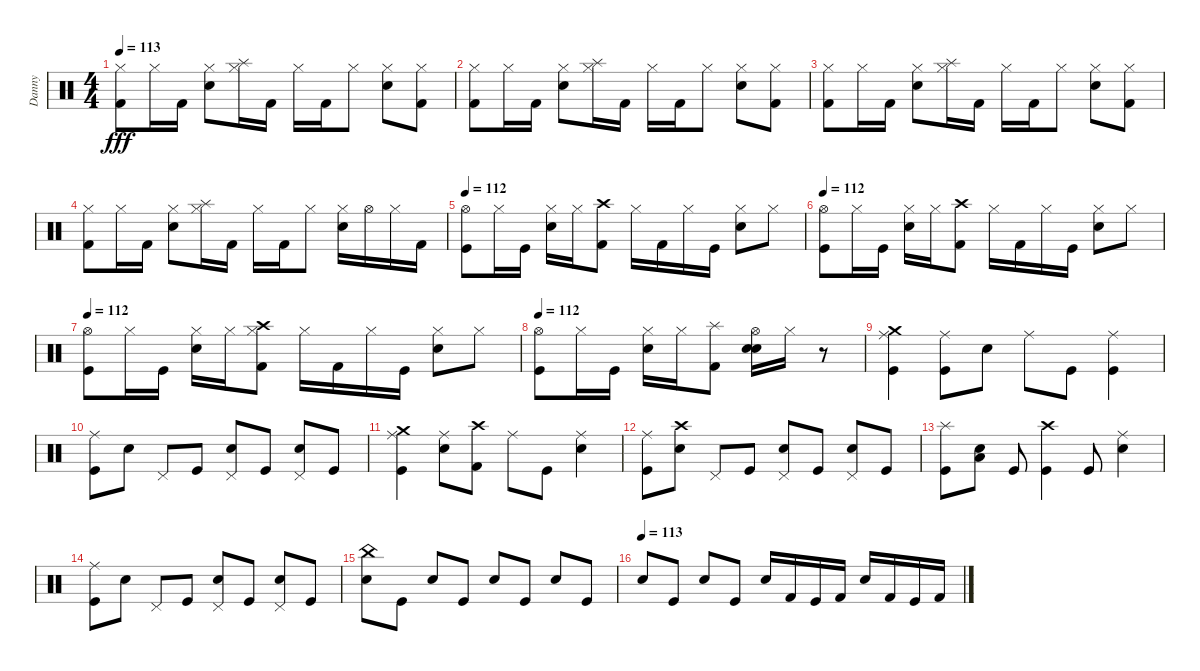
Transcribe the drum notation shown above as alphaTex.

\track ("Danny" "Danny") {instrument percussion}
\staff {score}
\articulation defaults
\ts (4 4)
\tempo 113
\clef neutral
\ks c
("Kick (hit) 2" "Hi-Hat (closed)").8{dy fff} "Hi-Hat (closed)".16 "Kick (hit) 2".16 ("Snare (hit) 2" "Hi-Hat (closed)").8 ("Splash (hit)" "Hi-Hat (closed)").16 "Kick (hit) 2".16 "Hi-Hat (closed)".16 "Kick (hit) 2".16 "Hi-Hat (closed)".8 ("Snare (hit) 2" "Hi-Hat (closed)").8 ("Kick (hit) 2" "Hi-Hat (closed)").8 |
("Kick (hit) 2" "Hi-Hat (closed)").8 "Hi-Hat (closed)".16 "Kick (hit) 2".16 ("Snare (hit) 2" "Hi-Hat (closed)").8 ("Splash (hit)" "Hi-Hat (closed)").16 "Kick (hit) 2".16 "Hi-Hat (closed)".16 "Kick (hit) 2".16 "Hi-Hat (closed)".8 ("Snare (hit) 2" "Hi-Hat (closed)").8 ("Kick (hit) 2" "Hi-Hat (closed)").8 |
("Kick (hit) 2" "Hi-Hat (closed)").8 "Hi-Hat (closed)".16 "Kick (hit) 2".16 ("Snare (hit) 2" "Hi-Hat (closed)").8 ("Splash (hit)" "Hi-Hat (closed)").16 "Kick (hit) 2".16 "Hi-Hat (closed)".16 "Kick (hit) 2".16 "Hi-Hat (closed)".8 ("Snare (hit) 2" "Hi-Hat (closed)").8 ("Kick (hit) 2" "Hi-Hat (closed)").8 |
("Kick (hit) 2" "Hi-Hat (closed)").8 "Hi-Hat (closed)".16 "Kick (hit) 2".16 ("Snare (hit) 2" "Hi-Hat (closed)").8 ("Splash (hit)" "Hi-Hat (closed)").16 "Kick (hit) 2".16 "Hi-Hat (closed)".16 "Kick (hit) 2".16 "Hi-Hat (closed)".8 ("Snare (hit) 2" "Hi-Hat (closed)").16 "Hi-Hat (open)".16 "Hi-Hat (closed)".16 "Kick (hit) 2".16 |
\tempo 112
("Hi-Hat (open)" "Kick (hit)").8 "Hi-Hat (closed)".16 "Kick (hit)".16 ("Hi-Hat (closed)" "Snare (hit) 2").16 "Hi-Hat (closed)".16 ("Kick (hit) 2" "Crash high (hit)").8 "Hi-Hat (closed)".16 "Kick (hit) 2".16 "Hi-Hat (closed)".16 "Kick (hit)".16 ("Snare (hit) 2" "Hi-Hat (closed)").8 "Hi-Hat (closed)".8 |
\tempo 112
("Hi-Hat (open)" "Kick (hit)").8 "Hi-Hat (closed)".16 "Kick (hit)".16 ("Hi-Hat (closed)" "Snare (hit) 2").16 "Hi-Hat (closed)".16 ("Kick (hit) 2" "Crash high (hit)").8 "Hi-Hat (closed)".16 "Kick (hit) 2".16 "Hi-Hat (closed)".16 "Kick (hit)".16 ("Snare (hit) 2" "Hi-Hat (closed)").8 "Hi-Hat (closed)".8 |
\tempo 112
("Hi-Hat (open)" "Kick (hit)").8 "Hi-Hat (closed)".16 "Kick (hit)".16 ("Hi-Hat (closed)" "Snare (hit) 2").16 "Hi-Hat (closed)".16 ("Crash high (hit)" "Hi-Hat (closed)" "Kick (hit) 2").8 "Hi-Hat (closed)".16 "Kick (hit) 2".16 "Hi-Hat (closed)".16 "Kick (hit)".16 ("Snare (hit) 2" "Hi-Hat (closed)").8 "Hi-Hat (closed)".8 |
\tempo 112
("Hi-Hat (open)" "Kick (hit)").8 "Hi-Hat (closed)".16 "Kick (hit)".16 ("Hi-Hat (closed)" "Snare (hit) 2").16 "Hi-Hat (closed)".16 ("Splash (hit)" "Kick (hit) 2").8 ("Snare (hit) 2" "Hi-Hat (open)" "Snare (hit) 2").16 "Hi-Hat (closed)".16 r.8 |
("Ride (middle)" "Crash medium (hit)" "Kick (hit)").4 ("Ride (middle)" "Kick (hit)").8 "Snare (hit) 2".8 "Ride (middle)".8 "Kick (hit)".8 ("Ride (middle)" "Kick (hit)").4 |
("Ride (middle)" "Kick (hit)").8 "Snare (hit) 2".8 "Pedal Hi-Hat (hit)".8 "Kick (hit)".8 ("Pedal Hi-Hat (hit)" "Snare (hit) 2").8 "Kick (hit)".8 ("Pedal Hi-Hat (hit)" "Snare (hit) 2").8 "Kick (hit)".8 |
("Ride (middle)" "Crash medium (hit)" "Kick (hit)").4 ("Ride (middle)" "Snare (hit) 2").8 ("Crash high (hit)" "Kick (hit) 2").8 "Ride (middle)".8 "Kick (hit)".8 ("Ride (middle)" "Snare (hit) 2").4 |
("Ride (middle)" "Kick (hit)").8 ("Crash high (hit)" "Snare (hit) 2").8 "Pedal Hi-Hat (hit)".8 "Kick (hit)".8 ("Pedal Hi-Hat (hit)" "Snare (hit) 2").8 "Kick (hit)".8 ("Pedal Hi-Hat (hit)" "Snare (hit) 2").8 "Kick (hit)".8 |
("Splash (hit)" "Kick (hit)").8 ("Low Tom (hit)" "Snare (hit) 2").8 "Kick (hit)".8 ("Kick (hit)" "Crash high (hit)").4 "Kick (hit)".8 ("Ride (middle)" "Snare (hit) 2").4 |
("Ride (middle)" "Kick (hit)").8 "Snare (hit) 2".8 "Pedal Hi-Hat (hit)".8 "Kick (hit)".8 ("Pedal Hi-Hat (hit)" "Snare (hit) 2").8 "Kick (hit)".8 ("Pedal Hi-Hat (hit)" "Snare (hit) 2").8 "Kick (hit)".8 |
("Snare (hit) 2" "China (hit)").8 "Kick (hit)".8 "Snare (hit) 2".8 "Kick (hit)".8 "Snare (hit) 2".8 "Kick (hit)".8 "Snare (hit) 2".8 "Kick (hit)".8 |
\tempo (113)
"Snare (hit) 2".8 "Kick (hit)".8 "Snare (hit) 2".8 "Kick (hit)".8 "Snare (hit) 2".16 "Kick (hit) 2".16 "Kick (hit)".16 "Kick (hit) 2".16 "Snare (hit) 2".16 "Kick (hit) 2".16 "Kick (hit)".16 "Kick (hit) 2".16
